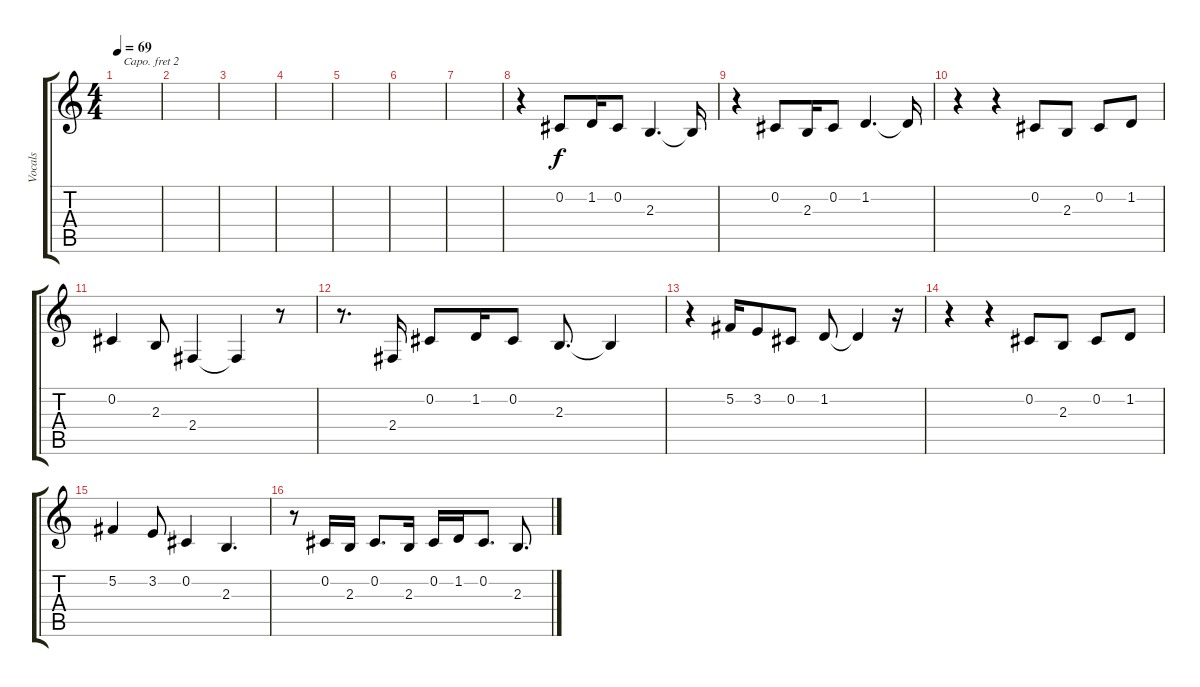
\track ("Vocals" "Vocals") {instrument stringensemble1}
\staff {score tabs}
\capo 2
\tuning (E4 B3 G3 D3 A2 E2) {hide}
\ts (4 4)
\tempo 69
\clef g2
\ks c
|
|
|
|
|
|
|
r.4 0.2.8 1.2.16 0.2.8 2.3.4{d} 2.3{t}.16 |
r.4 0.2.8 2.3.16 0.2.8 1.2.4{d} 1.2{t}.16 |
r.4 r.4 0.2.8 2.3.8 0.2.8 1.2.8 |
0.2.4 2.3.8 2.4.4 2.4{t}.4 r.8 |
r.8{d} 2.4.16 0.2.8 1.2.16 0.2.8 2.3.8{d} 2.3{t}.4 |
r.4 5.2.16 3.2.8 0.2.8 1.2.8 1.2{t}.4 r.16 |
r.4 r.4 0.2.8 2.3.8 0.2.8 1.2.8 |
5.2.4 3.2.8 0.2.4 2.3.4{d} |
r.8 0.2.16 2.3.16 0.2.8{d} 2.3.16 0.2.16 1.2.16 0.2.8{d} 2.3.8{d}
